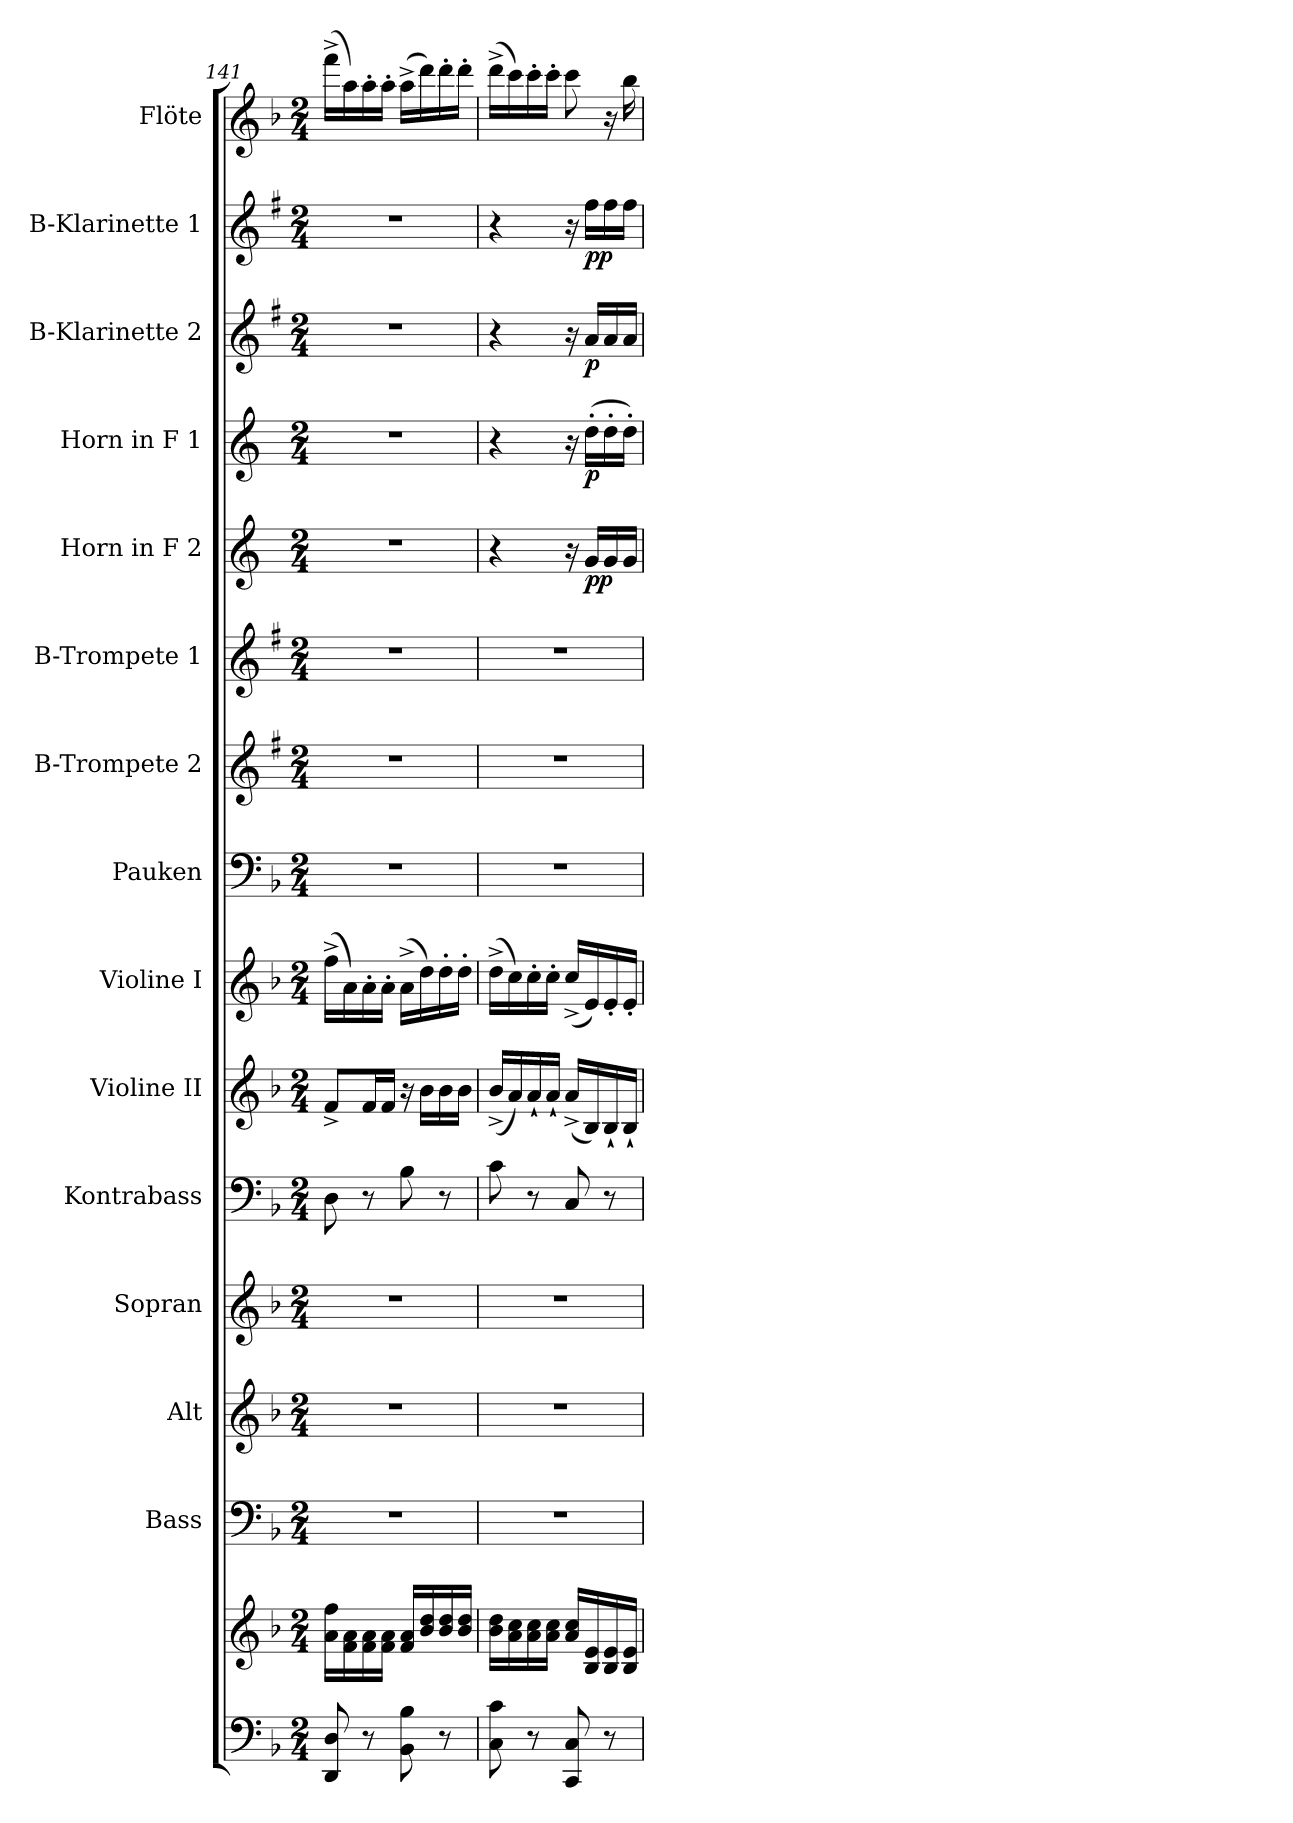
**kern	**kern	**kern	**kern	**kern	**kern	**kern	**kern	**kern	**kern	**kern	**kern	**dynam	**kern	**dynam	**kern	**dynam	**kern	**dynam	**kern
*part15	*part15	*part14	*part13	*part12	*part11	*part10	*part9	*part8	*part7	*part6	*part5	*part5	*part4	*part4	*part3	*part3	*part2	*part2	*part1
*staff16	*staff15	*staff14	*staff13	*staff12	*staff11	*staff10	*staff9	*staff8	*staff7	*staff6	*staff5	*staff5	*staff4	*staff4	*staff3	*staff3	*staff2	*staff2	*staff1
*	*	*I"Bass	*I"Alt	*I"Sopran	*I"Kontrabass	*I"Violine II	*I"Violine I	*I"Pauken	*I"B-Trompete 2	*I"B-Trompete 1	*I"Horn in F 2	*	*I"Horn in F 1	*	*I"B-Klarinette 2	*	*I"B-Klarinette 1	*	*I"Flöte
*	*	*I'B.	*I'A.	*I'S.	*I'Kb.	*I'Vl. II	*I'Vl. I	*I'Pk.	*I'B Trp. 2	*I'B Trp. 1	*	*	*	*	*I'B Kl. 2	*	*I'B Kl. 1	*	*I'Fl.
*clefF4	*clefG2	*clefF4	*clefG2	*clefG2	*clefF4	*clefG2	*clefG2	*clefF4	*clefG2	*clefG2	*clefG2	*	*clefG2	*	*clefG2	*	*clefG2	*	*clefG2
*	*	*	*	*	*ITrd7c12	*	*	*	*ITrd1c2	*ITrd1c2	*ITrd4c7	*	*ITrd4c7	*	*ITrd1c2	*	*ITrd1c2	*	*
*k[b-]	*k[b-]	*k[b-]	*k[b-]	*k[b-]	*k[b-]	*k[b-]	*k[b-]	*k[b-]	*k[b-]	*k[b-]	*k[b-]	*	*k[b-]	*	*k[b-]	*	*k[b-]	*	*k[b-]
*F:	*F:	*F:	*F:	*F:	*F:	*F:	*F:	*F:	*F:	*F:	*F:	*	*F:	*	*F:	*	*F:	*	*F:
*M2/4	*M2/4	*M2/4	*M2/4	*M2/4	*M2/4	*M2/4	*M2/4	*M2/4	*M2/4	*M2/4	*M2/4	*	*M2/4	*	*M2/4	*	*M2/4	*	*M2/4
=141	=141	=141	=141	=141	=141	=141	=141	=141	=141	=141	=141	=141	=141	=141	=141	=141	=141	=141	=141
8DD/ 8D/	16a\ 16ff\LL	2r	2r	2r	8DD\	8f^</L	(>16ff^>\LL	2r	2r	2r	2r	.	2r	.	2r	.	2r	.	(>16fff^>\LL
.	16f\ 16a\	.	.	.	.	.	16a\)	.	.	.	.	.	.	.	.	.	.	.	16aa\)
8r	16f\ 16a\	.	.	.	8r	16f/L	16a'>\	.	.	.	.	.	.	.	.	.	.	.	16aa'>\
.	16f\ 16a\JJ	.	.	.	.	16f/JJ	16a'>\JJ	.	.	.	.	.	.	.	.	.	.	.	16aa'>\JJ
8BB-\ 8B-\	16f/ 16a/LL	.	.	.	8BB-\	16r	(>16a^>\LL	.	.	.	.	.	.	.	.	.	.	.	(>16aa^>\LL
.	16b-/ 16dd/	.	.	.	.	16b-\LL	16dd\)	.	.	.	.	.	.	.	.	.	.	.	16ddd\)
8r	16b-/ 16dd/	.	.	.	8r	16b-\	16dd'>\	.	.	.	.	.	.	.	.	.	.	.	16ddd'>\
.	16b-/ 16dd/JJ	.	.	.	.	16b-\JJ	16dd'>\JJ	.	.	.	.	.	.	.	.	.	.	.	16ddd'>\JJ
=142	=142	=142	=142	=142	=142	=142	=142	=142	=142	=142	=142	=142	=142	=142	=142	=142	=142	=142	=142
8C\ 8c\	16b-\ 16dd\LL	2r	2r	2r	8C\	(<16b-^</LL	(>16dd^>\LL	2r	2r	2r	4r	.	4r	.	4r	.	4r	.	(>16ddd^>\LL
.	16a\ 16cc\	.	.	.	.	16a/)	16cc\)	.	.	.	.	.	.	.	.	.	.	.	16ccc\)
8r	16a\ 16cc\	.	.	.	8r	16a`</	16cc'>\	.	.	.	.	.	.	.	.	.	.	.	16ccc'>\
.	16a\ 16cc\JJ	.	.	.	.	16a`</JJ	16cc'>\JJ	.	.	.	.	.	.	.	.	.	.	.	16ccc'>\JJ
8CC/ 8C/	16a/ 16cc/LL	.	.	.	8CC/	(<16a^</LL	(<16cc^</LL	.	.	.	16r	.	16r	.	16r	.	16r	.	8ccc\
!	!	!	!	!	!	!	!	!	!	!	!	!LO:DY:b	!	!LO:DY:b	!	!LO:DY:b	!	!LO:DY:b	!
.	16B-/ 16e/	.	.	.	.	16B-/)	16e/)	.	.	.	16c/LL	pp	(>16g'>\LL	p	16g/LL	p	16ee\LL	pp	.
8r	16B-/ 16e/	.	.	.	8r	16B-`</	16e'</	.	.	.	16c/	.	16g'>\	.	16g/	.	16ee\	.	16r
.	16B-/ 16e/JJ	.	.	.	.	16B-`</JJ	16e'</JJ	.	.	.	16c/JJ	.	16g'>\JJ)	.	16g/JJ	.	16ee\JJ	.	16bb-\
=	=	=	=	=	=	=	=	=	=	=	=	=	=	=	=	=	=	=	=
*-	*-	*-	*-	*-	*-	*-	*-	*-	*-	*-	*-	*-	*-	*-	*-	*-	*-	*-	*-
